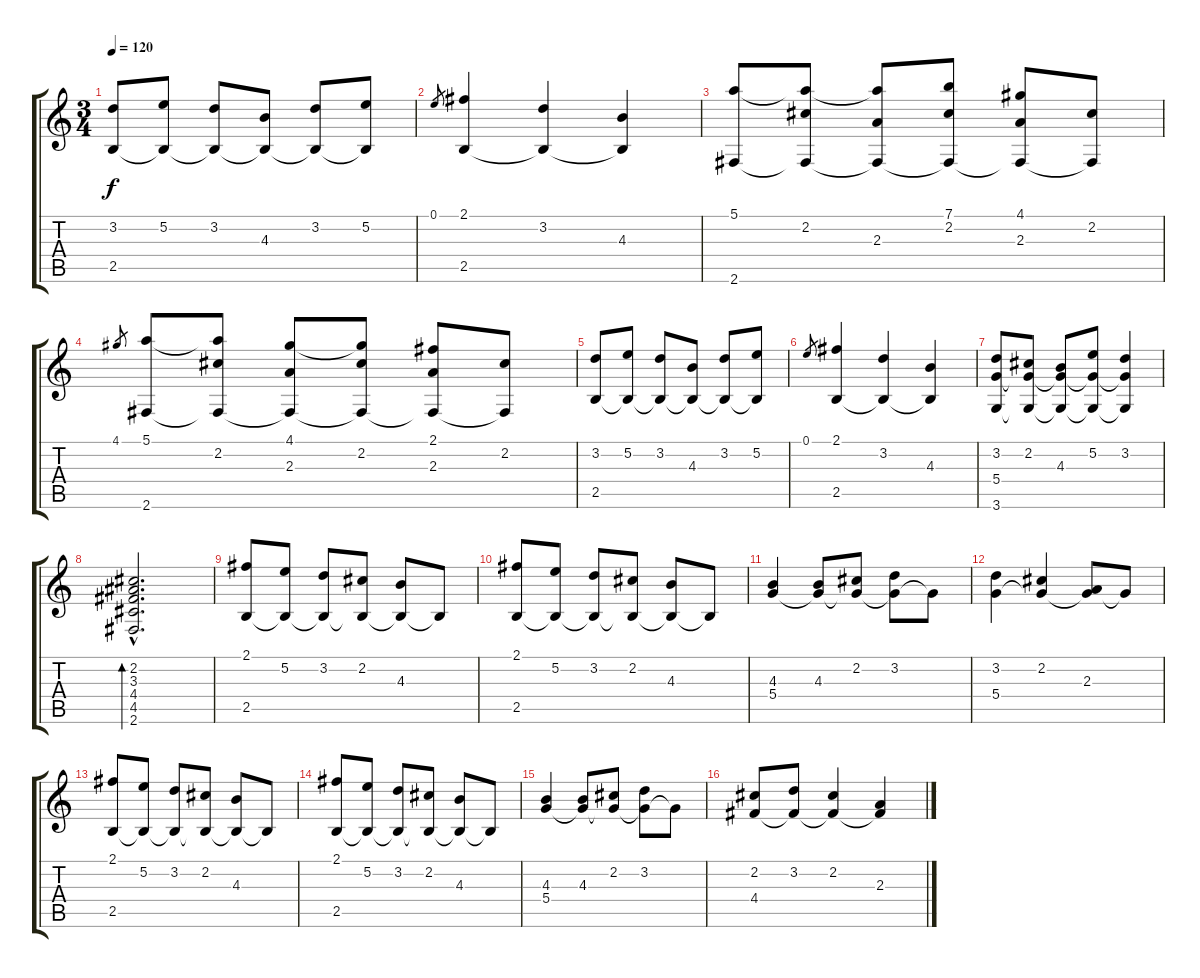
\track "" {instrument acousticguitarnylon}
\staff {score tabs}
\tuning (E4 B3 G3 D3 A2 E2) {hide}
\ts (3 4)
\tempo 120
\clef g2
\ks c
(3.2 2.5).8{dy f} (5.2 2.5{t}).8 (3.2 2.5{t}).8 (4.3 2.5{t}).8 (3.2 2.5{t}).8 (5.2 2.5{t}).8 |
0.1.8{gr} (2.1 2.5).4 (3.2 2.5{t}).4 (4.3 2.5{t}).4 |
(5.1 2.6).8 (5.1{t} 2.2 2.6{t}).8 (5.1{t} 2.3 2.6{t}).8 (7.1 2.2 2.6{t}).8 (4.1 2.3 2.6{t}).8 (2.2 2.6{t}).8 |
4.1.8{gr} (5.1 2.6).8 (5.1{t} 2.2 2.6{t}).8 (4.1 2.3 2.6{t}).8 (4.1{t} 2.2 2.6{t}).8 (2.1 2.3 2.6{t}).8 (2.2 2.6{t}).8 |
(3.2 2.5).8 (5.2 2.5{t}).8 (3.2 2.5{t}).8 (4.3 2.5{t}).8 (3.2 2.5{t}).8 (5.2 2.5{t}).8 |
0.1.8{gr} (2.1 2.5).4 (3.2 2.5{t}).4 (4.3 2.5{t}).4 |
(3.2 5.4 3.6).8 (2.2 5.4{t} 3.6{t}).8 (4.3 5.4{t} 3.6{t}).8 (5.2 5.4{t} 3.6{t}).8 (3.2 5.4{t} 3.6{t}).4 |
(2.2{hac} 3.3{hac} 4.4{hac} 4.5{hac} 2.6{hac}).2{d bd 240} |
(2.1 2.5).8 (5.2 2.5{t}).8 (3.2 2.5{t}).8 (2.2 2.5{t}).8 (4.3 2.5{t}).8 2.5{t}.8 |
(2.1 2.5).8 (5.2 2.5{t}).8 (3.2 2.5{t}).8 (2.2 2.5{t}).8 (4.3 2.5{t}).8 2.5{t}.8 |
(4.3 5.4).4 (4.3 5.4{t}).8 (2.2 5.4{t}).8 (3.2 5.4{t}).8 5.4{t}.8 |
(3.2 5.4).4 (2.2 5.4{t}).4 (2.3 5.4{t}).8 5.4{t}.8 |
(2.1 2.5).8 (5.2 2.5{t}).8 (3.2 2.5{t}).8 (2.2 2.5{t}).8 (4.3 2.5{t}).8 2.5{t}.8 |
(2.1 2.5).8 (5.2 2.5{t}).8 (3.2 2.5{t}).8 (2.2 2.5{t}).8 (4.3 2.5{t}).8 2.5{t}.8 |
(4.3 5.4).4 (4.3 5.4{t}).8 (2.2 5.4{t}).8 (3.2 5.4{t}).8 5.4{t}.8 |
(2.2 4.4).8 (3.2 4.4{t}).8 (2.2 4.4{t}).4 (2.3 4.4{t}).4
